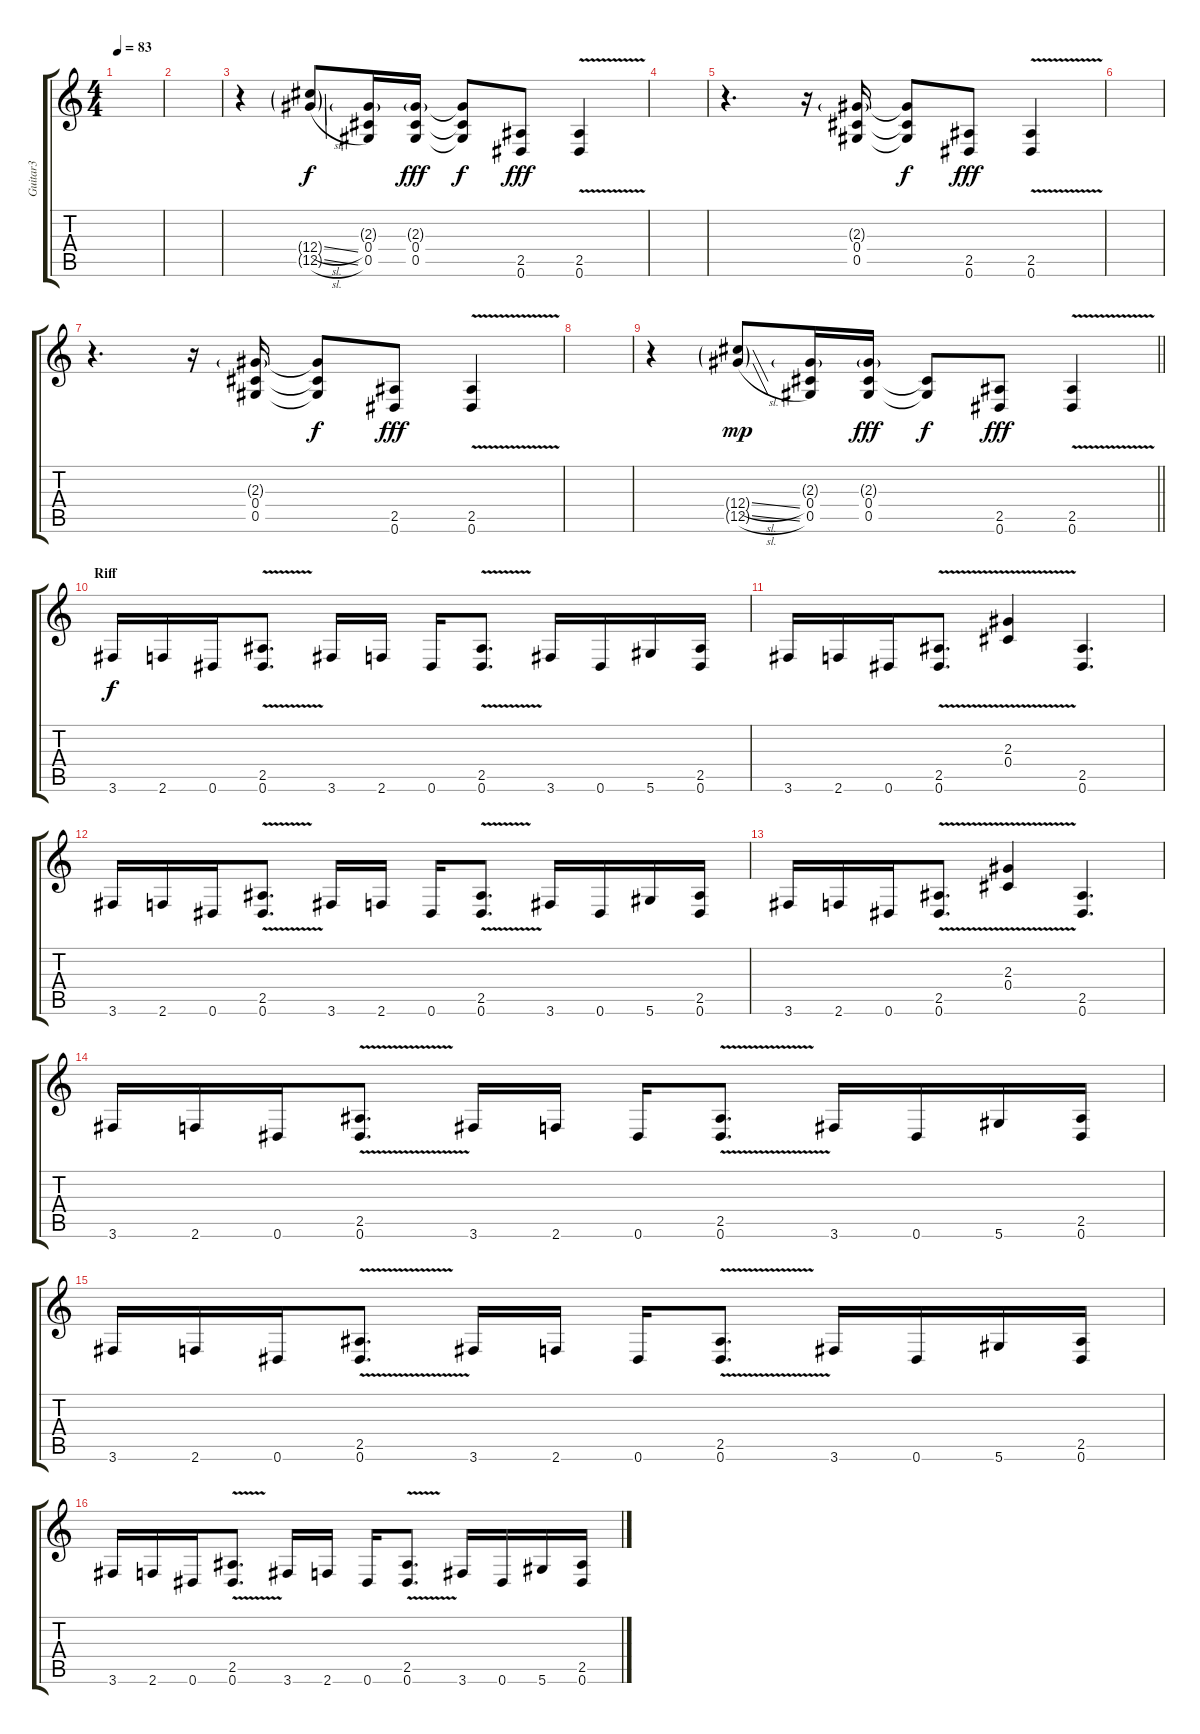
\track ("Guitar3" "Guitar3") {instrument distortionguitar}
\staff {score tabs}
\tuning (Eb4 Bb3 Gb3 Db3 Ab2 Eb2) {hide}
\ts (4 4)
\tempo 83
\clef g2
\ks c
|
|
r.4 (12.4{sl g} 12.5{sl g}).8 (2.3{g} 0.4 0.5).16 (2.3{g} 0.4 0.5).16{dy fff} (2.3{t} 0.4{t} 0.5{t}).8{dy f} (2.5 0.6).8{dy fff} (2.5{v} 0.6{v}).4 |
|
r.4{d} r.16 (2.3{g} 0.4 0.5).16 (2.3{t} 0.4{t} 0.5{t}).8{dy f} (2.5 0.6).8{dy fff} (2.5{v} 0.6{v}).4 |
|
r.4{d} r.16 (2.3{g} 0.4 0.5).16 (2.3{t} 0.4{t} 0.5{t}).8{dy f} (2.5 0.6).8{dy fff} (2.5{v} 0.6{v}).4 |
|
\barLineRight lightlight
r.4 (12.4{sl g} 12.5{sl g}).8{dy mp} (2.3{g} 0.4 0.5).16 (2.3{g} 0.4 0.5).16{dy fff} (0.4{t} 0.5{t}).8{dy f} (2.5 0.6).8{dy fff} (2.5{v} 0.6{v}).4 |
\section ("" "Riff")
3.6.16{dy f} 2.6.16 0.6.16 (2.5{v} 0.6{v}).8{d} 3.6.16 2.6.16 0.6.16 (2.5{v} 0.6{v}).8{d} 3.6.16 0.6.16 5.6.16 (2.5 0.6).16 |
3.6.16 2.6.16 0.6.16 (2.5{v} 0.6{v}).8{d} (2.3{v} 0.4{v}).4 (2.5 0.6).4{d} |
3.6.16 2.6.16 0.6.16 (2.5{v} 0.6{v}).8{d} 3.6.16 2.6.16 0.6.16 (2.5{v} 0.6{v}).8{d} 3.6.16 0.6.16 5.6.16 (2.5 0.6).16 |
3.6.16 2.6.16 0.6.16 (2.5{v} 0.6{v}).8{d} (2.3{v} 0.4{v}).4 (2.5 0.6).4{d} |
3.6.16 2.6.16 0.6.16 (2.5{v} 0.6{v}).8{d} 3.6.16 2.6.16 0.6.16 (2.5{v} 0.6{v}).8{d} 3.6.16 0.6.16 5.6.16 (2.5 0.6).16 |
3.6.16 2.6.16 0.6.16 (2.5{v} 0.6{v}).8{d} 3.6.16 2.6.16 0.6.16 (2.5{v} 0.6{v}).8{d} 3.6.16 0.6.16 5.6.16 (2.5 0.6).16 |
3.6.16 2.6.16 0.6.16 (2.5{v} 0.6{v}).8{d} 3.6.16 2.6.16 0.6.16 (2.5{v} 0.6{v}).8{d} 3.6.16 0.6.16 5.6.16 (2.5 0.6).16
